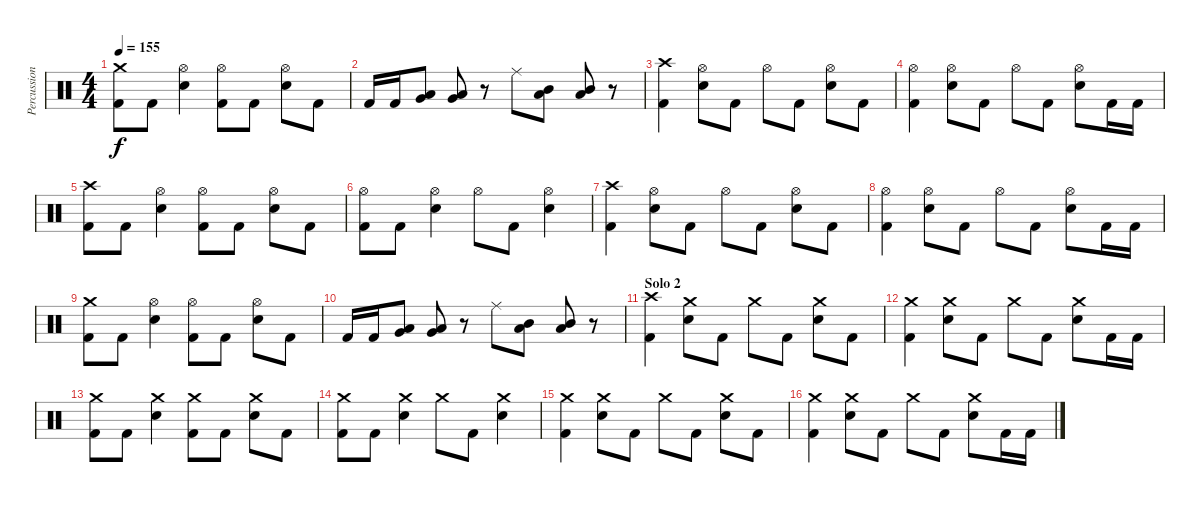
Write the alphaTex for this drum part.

\track ("Percussion" "Percussion") {instrument percussion}
\staff {score}
\articulation defaults
\ts (4 4)
\tempo 155
\clef neutral
\ks c
("Crash medium (hit)" "Kick (hit) 2").8{dy f} "Kick (hit) 2".8 ("Hi-Hat (open)" "Electric Snare (hit)").4 ("Hi-Hat (open)" "Kick (hit) 2").8 "Kick (hit) 2".8 ("Hi-Hat (open)" "Electric Snare (hit)").8 "Kick (hit) 2".8 |
"Kick (hit) 2".16 "Kick (hit) 2".16 ("Low Floor Tom (hit)" "Very Low Tom (hit)").8 ("Low Floor Tom (hit)" "Very Low Tom (hit)").8 r.8 "Ride (middle)".8 ("Mid Tom (hit)" "Low Tom (hit)").8 ("Mid Tom (hit)" "Low Tom (hit)").8 r.8 |
("Crash high (hit)" "Kick (hit) 2").4 ("Hi-Hat (open)" "Electric Snare (hit)").8 "Kick (hit) 2".8 "Hi-Hat (open)".8 "Kick (hit) 2".8 ("Hi-Hat (open)" "Electric Snare (hit)").8 "Kick (hit) 2".8 |
("Hi-Hat (open)" "Kick (hit) 2").4 ("Hi-Hat (open)" "Electric Snare (hit)").8 "Kick (hit) 2".8 "Hi-Hat (open)".8 "Kick (hit) 2".8 ("Hi-Hat (open)" "Electric Snare (hit)").8 "Kick (hit) 2".16 "Kick (hit) 2".16 |
("Crash high (hit)" "Kick (hit) 2").8 "Kick (hit) 2".8 ("Hi-Hat (open)" "Electric Snare (hit)").4 ("Hi-Hat (open)" "Kick (hit) 2").8 "Kick (hit) 2".8 ("Hi-Hat (open)" "Electric Snare (hit)").8 "Kick (hit) 2".8 |
("Hi-Hat (open)" "Kick (hit) 2").8 "Kick (hit) 2".8 ("Hi-Hat (open)" "Electric Snare (hit)").4 "Hi-Hat (open)".8 "Kick (hit) 2".8 ("Hi-Hat (open)" "Electric Snare (hit)").4 |
("Crash high (hit)" "Kick (hit) 2").4 ("Hi-Hat (open)" "Electric Snare (hit)").8 "Kick (hit) 2".8 "Hi-Hat (open)".8 "Kick (hit) 2".8 ("Hi-Hat (open)" "Electric Snare (hit)").8 "Kick (hit) 2".8 |
("Hi-Hat (open)" "Kick (hit) 2").4 ("Hi-Hat (open)" "Electric Snare (hit)").8 "Kick (hit) 2".8 "Hi-Hat (open)".8 "Kick (hit) 2".8 ("Hi-Hat (open)" "Electric Snare (hit)").8 "Kick (hit) 2".16 "Kick (hit) 2".16 |
("Crash medium (hit)" "Kick (hit) 2").8 "Kick (hit) 2".8 ("Hi-Hat (open)" "Electric Snare (hit)").4 ("Hi-Hat (open)" "Kick (hit) 2").8 "Kick (hit) 2".8 ("Hi-Hat (open)" "Electric Snare (hit)").8 "Kick (hit) 2".8 |
"Kick (hit) 2".16 "Kick (hit) 2".16 ("Low Floor Tom (hit)" "Very Low Tom (hit)").8 ("Low Floor Tom (hit)" "Very Low Tom (hit)").8 r.8 "Ride (middle)".8 ("Mid Tom (hit)" "Low Tom (hit)").8 ("Mid Tom (hit)" "Low Tom (hit)").8 r.8 |
\section ("" "Solo 2")
("Crash high (hit)" "Kick (hit) 2").4 ("Crash medium (hit)" "Electric Snare (hit)").8 "Kick (hit) 2".8 "Crash medium (hit)".8 "Kick (hit) 2".8 ("Crash medium (hit)" "Electric Snare (hit)").8 "Kick (hit) 2".8 |
("Crash medium (hit)" "Kick (hit) 2").4 ("Crash medium (hit)" "Electric Snare (hit)").8 "Kick (hit) 2".8 "Crash medium (hit)".8 "Kick (hit) 2".8 ("Crash medium (hit)" "Electric Snare (hit)").8 "Kick (hit) 2".16 "Kick (hit) 2".16 |
("Crash medium (hit)" "Kick (hit) 2").8 "Kick (hit) 2".8 ("Crash medium (hit)" "Electric Snare (hit)").4 ("Crash medium (hit)" "Kick (hit) 2").8 "Kick (hit) 2".8 ("Crash medium (hit)" "Electric Snare (hit)").8 "Kick (hit) 2".8 |
("Crash medium (hit)" "Kick (hit) 2").8 "Kick (hit) 2".8 ("Crash medium (hit)" "Electric Snare (hit)").4 "Crash medium (hit)".8 "Kick (hit) 2".8 ("Crash medium (hit)" "Electric Snare (hit)").4 |
("Crash medium (hit)" "Kick (hit) 2").4 ("Crash medium (hit)" "Electric Snare (hit)").8 "Kick (hit) 2".8 "Crash medium (hit)".8 "Kick (hit) 2".8 ("Crash medium (hit)" "Electric Snare (hit)").8 "Kick (hit) 2".8 |
("Crash medium (hit)" "Kick (hit) 2").4 ("Crash medium (hit)" "Electric Snare (hit)").8 "Kick (hit) 2".8 "Crash medium (hit)".8 "Kick (hit) 2".8 ("Crash medium (hit)" "Electric Snare (hit)").8 "Kick (hit) 2".16 "Kick (hit) 2".16
